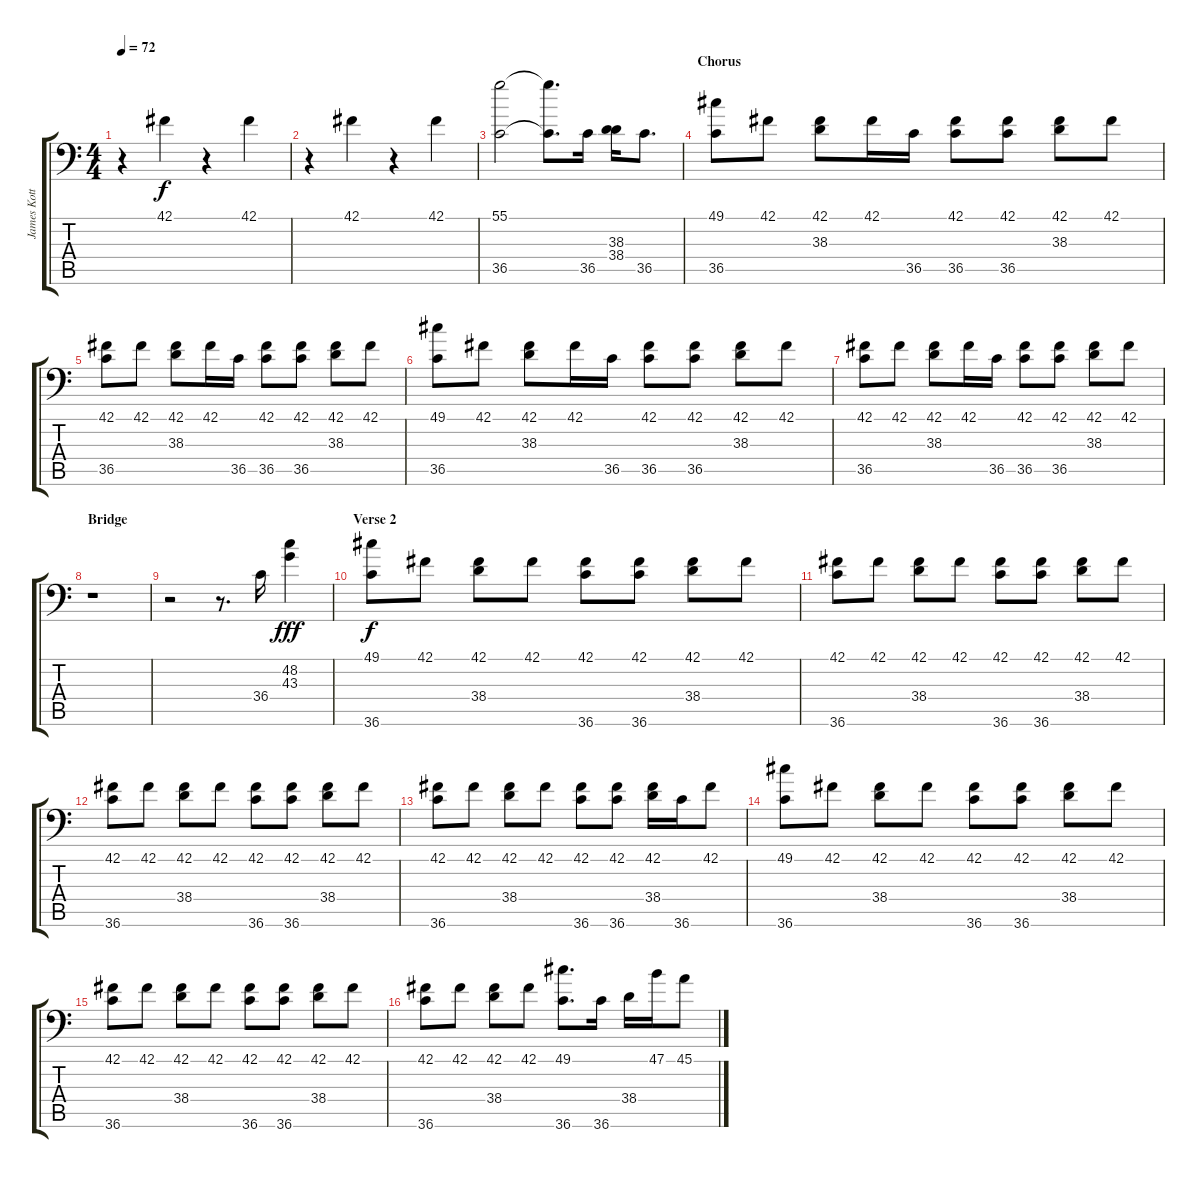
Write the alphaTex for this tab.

\track ("James Kottak" "James Kott") {instrument acousticgrandpiano}
\staff {score tabs}
\tuning (C-1 C-1 C-1 C-1 C-1 C-1) {hide}
\ts (4 4)
\tempo 72
\clef f4
\ks c
r.4{dy f} 42.1.4 r.4 42.1.4 |
r.4 42.1.4 r.4 42.1.4 |
(55.1 36.5).2 (55.1{t} 36.5{t}).8{d} 36.5.16 (38.3 38.4).16 36.5.8{d} |
\section ("" "Chorus")
(49.1 36.5).8 42.1.8 (42.1 38.3).8 42.1.16 36.5.16 (42.1 36.5).8 (42.1 36.5).8 (42.1 38.3).8 42.1.8 |
(42.1 36.5).8 42.1.8 (42.1 38.3).8 42.1.16 36.5.16 (42.1 36.5).8 (42.1 36.5).8 (42.1 38.3).8 42.1.8 |
(49.1 36.5).8 42.1.8 (42.1 38.3).8 42.1.16 36.5.16 (42.1 36.5).8 (42.1 36.5).8 (42.1 38.3).8 42.1.8 |
(42.1 36.5).8 42.1.8 (42.1 38.3).8 42.1.16 36.5.16 (42.1 36.5).8 (42.1 36.5).8 (42.1 38.3).8 42.1.8 |
\section ("" "Bridge")
r.1 |
r.2 r.8{d} 36.4.16 (48.2 43.3).4{dy fff} |
\section ("" "Verse 2")
(49.1 36.6).8{dy f} 42.1.8 (42.1 38.4).8 42.1.8 (42.1 36.6).8 (42.1 36.6).8 (42.1 38.4).8 42.1.8 |
(42.1 36.6).8 42.1.8 (42.1 38.4).8 42.1.8 (42.1 36.6).8 (42.1 36.6).8 (42.1 38.4).8 42.1.8 |
(42.1 36.6).8 42.1.8 (42.1 38.4).8 42.1.8 (42.1 36.6).8 (42.1 36.6).8 (42.1 38.4).8 42.1.8 |
(42.1 36.6).8 42.1.8 (42.1 38.4).8 42.1.8 (42.1 36.6).8 (42.1 36.6).8 (42.1 38.4).16 36.6.16 42.1.8 |
(49.1 36.6).8 42.1.8 (42.1 38.4).8 42.1.8 (42.1 36.6).8 (42.1 36.6).8 (42.1 38.4).8 42.1.8 |
(42.1 36.6).8 42.1.8 (42.1 38.4).8 42.1.8 (42.1 36.6).8 (42.1 36.6).8 (42.1 38.4).8 42.1.8 |
(42.1 36.6).8 42.1.8 (42.1 38.4).8 42.1.8 (49.1 36.6).8{d} 36.6.16 38.4.16 47.1.16 45.1.8
